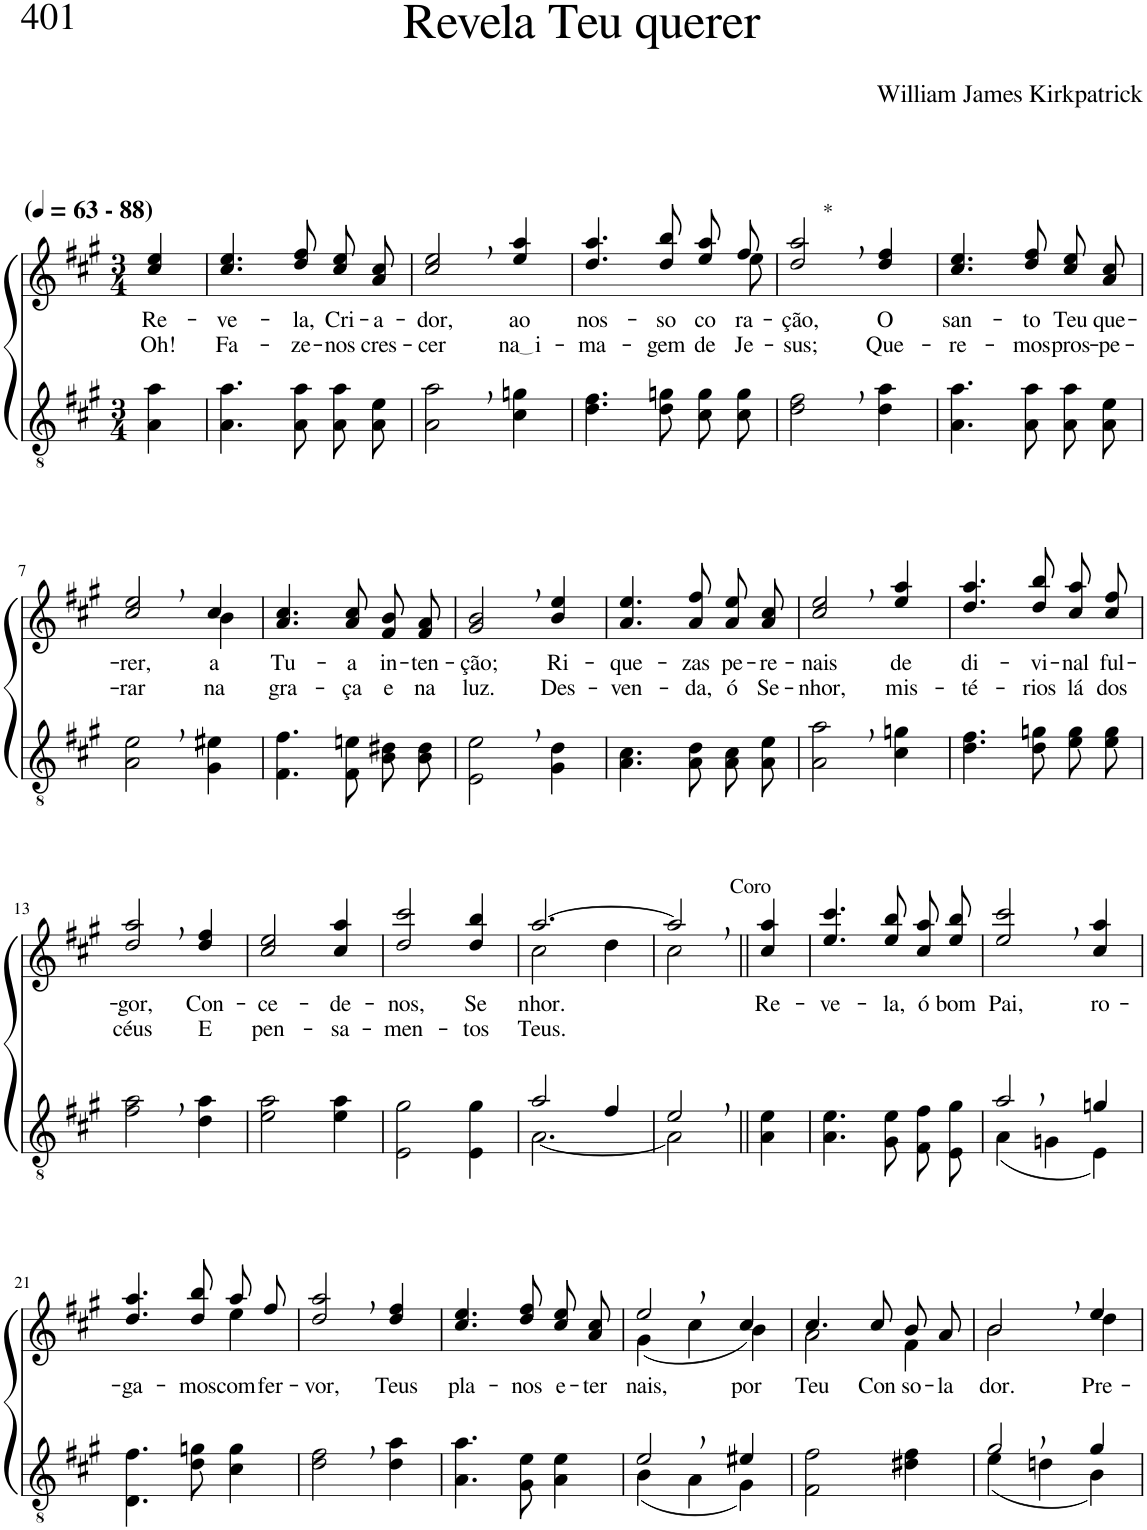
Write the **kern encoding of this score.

**kern	**kern	**text	**text
*part2	*part1	*part1	*part1
*staff2	*staff1	*staff1	*staff1
*I"Parte III e IV	*I"Parte I e II	*	*
*clefGv2	*clefG2	*	*
*Trd5c9	*Trd5c9	*	*
*k[f#c#g#]	*k[f#c#g#]	*	*
*M3/4	*M3/4	*	*
*MM63	*MM63	*	*
=1	=1	=1	=1
!	!LO:TX:a:B:t=(	!	!
!	!LO:TX:a:B:t=- 88)	!	!
!	!	!LO:LY:b	!LO:LY:b
4A\ 4a\	4cc#/ 4ee/	Re-	Oh!
=2	=2	=2	=2
!	!	!LO:LY:b	!LO:LY:b
4.A\ 4.a\	4.cc#/ 4.ee/	-ve-	Fa-
!	!	!LO:LY:b	!LO:LY:b
8A\ 8a\	8dd/ 8ff#/	-la,	-ze-
!	!	!LO:LY:b	!LO:LY:b
8A\ 8a\L	8cc#\ 8ee\L	Cri-	-nos
!	!	!LO:LY:b	!LO:LY:b
8A\ 8e\J	8a\ 8cc#\J	-a-	cres-
=3	=3	=3	=3
!	!	!LO:LY:b	!LO:LY:b
2A\, 2a\,	2cc#/, 2ee/,	-dor,	-cer
!	!	!LO:LY:b	!LO:LY:b
4c#\ 4gn\	4ee/ 4aa/	ao	na i
=4	=4	=4	=4
!	!	!LO:LY:b	!LO:LY:b
*	*^	*	*
4.d\ 4.f#\	4.dd/ 4.aa/	8ryy	nos-	-ma-
!	!	!	!LO:LY:b	!LO:LY:b
*	*v	*v	*	*
8d\ 8gn\	8dd/ 8bb/	-so	-gem
!	!	!LO:LY:b	!LO:LY:b
8c#\ 8g\L	8ee\ 8aa\L	co-	de
*	*^	*	*
!	!	!	!LO:LY:b	!LO:LY:b
8c#\ 8g\J	8ff#\J	8ee\	-ra-	Je-
=5	=5	=5	=5	=5
!	!LO:TX:a:t=*	!	!	!
!	!	!	!LO:LY:b	!LO:LY:b
*	*v	*v	*	*
2d\, 2f#\,	2dd/, 2aa/,	-ção,	-sus;
!	!	!LO:LY:b	!LO:LY:b
4d\ 4a\	4dd/ 4ff#/	O	Que-
=6	=6	=6	=6
!	!	!LO:LY:b	!LO:LY:b
4.A\ 4.a\	4.cc#/ 4.ee/	san-	-re-
!	!	!LO:LY:b	!LO:LY:b
8A\ 8a\	8dd/ 8ff#/	-to	-mos
!	!	!LO:LY:b	!LO:LY:b
8A\ 8a\L	8cc#\ 8ee\L	Teu	pros-
!	!	!LO:LY:b	!LO:LY:b
8A\ 8e\J	8a\ 8cc#\J	que-	-pe-
!!LO:LB:g=z
=7	=7	=7	=7
!	!	!LO:LY:b	!LO:LY:b
*	*^	*	*
2A\, 2e\,	2cc#/, 2ee/,	2ryy	-rer,	-rar
!	!	!	!LO:LY:b	!LO:LY:b
4G#\ 4e#X\	4cc#/	4b\	a	na
=8	=8	=8	=8	=8
!	!	!	!LO:LY:b	!LO:LY:b
*	*v	*v	*	*
4.F#\ 4.f#\	4.a/ 4.cc#/	Tu-	gra-
!	!	!LO:LY:b	!LO:LY:b
8F#\ 8en\	8a/ 8cc#/	-a	-ça
!	!	!LO:LY:b	!LO:LY:b
8B\ 8d#X\L	8f#/ 8b/L	in-	e
!	!	!LO:LY:b	!LO:LY:b
8B\ 8d#\J	8f#/ 8a/J	-ten-	na
=9	=9	=9	=9
!	!	!LO:LY:b	!LO:LY:b
2E\, 2e\,	2g#/, 2b/,	-ção;	luz.
!	!	!LO:LY:b	!LO:LY:b
4G#\ 4d\	4b/ 4ee/	Ri-	Des-
=10	=10	=10	=10
!	!	!LO:LY:b	!LO:LY:b
4.A\ 4.c#\	4.a/ 4.ee/	-que-	-ven-
!	!	!LO:LY:b	!LO:LY:b
8A\ 8d\	8a/ 8ff#/	-zas	-da,
!	!	!LO:LY:b	!LO:LY:b
8A\ 8c#\L	8a\ 8ee\L	pe-	ó
!	!	!LO:LY:b	!LO:LY:b
8A\ 8e\J	8a\ 8cc#\J	-re-	Se-
=11	=11	=11	=11
!	!	!LO:LY:b	!LO:LY:b
2A\, 2a\,	2cc#/, 2ee/,	-nais	-nhor,
!	!	!LO:LY:b	!LO:LY:b
4c#\ 4gn\	4ee/ 4aa/	de	mis-
=12	=12	=12	=12
!	!	!LO:LY:b	!LO:LY:b
4.d\ 4.f#\	4.dd/ 4.aa/	di-	-té-
!	!	!LO:LY:b	!LO:LY:b
8d\ 8gn\	8dd/ 8bb/	-vi-	-rios
!	!	!LO:LY:b	!LO:LY:b
8e\ 8g\L	8cc#\ 8aa\L	-nal	lá
!	!	!LO:LY:b	!LO:LY:b
8e\ 8g\J	8cc#\ 8ff#\J	ful-	dos
!!LO:LB:g=z
=13	=13	=13	=13
!	!	!LO:LY:b	!LO:LY:b
2f#\, 2a\,	2dd/, 2aa/,	-gor,	céus
!	!	!LO:LY:b	!LO:LY:b
4d\ 4a\	4dd/ 4ff#/	Con-	E
=14	=14	=14	=14
!	!	!LO:LY:b	!LO:LY:b
2e\ 2a\	2cc#/ 2ee/	-ce-	pen-
!	!	!LO:LY:b	!LO:LY:b
4e\ 4a\	4cc#/ 4aa/	-de-	-sa-
=15	=15	=15	=15
!	!	!LO:LY:b	!LO:LY:b
2E\ 2g#\	2dd/ 2ccc#/	-nos,	-men-
!	!	!LO:LY:b	!LO:LY:b
4E\ 4g#\	4dd/ 4bb/	Se-	-tos
=16	=16	=16	=16
*^	*^	*	*
!	!	!	!	!LO:LY:b	!LO:LY:b
2a/	[2.A\	[2.aa/	2cc#\	-nhor.	Teus.
4f#/	.	.	4dd\	.	.
=17	=17	=17	=17	=17	=17
!	!	!LO:TX:a:t=Coro	!	!	!
2e,/	2A\]	2aa,/]	2cc#\	.	.
=18||	=18||	=18||	=18||	=18||	=18||
!	!	!	!	!LO:LY:b	!
*v	*v	*	*	*	*
*	*v	*v	*	*
4A\ 4e\	4cc#/ 4aa/	Re-	.
=19	=19	=19	=19
!	!	!LO:LY:b	!
4.A\ 4.e\	4.ee/ 4.ccc#/	-ve-	.
!	!	!LO:LY:b	!
8G#\ 8e\	8ee/ 8bb/	-la,	.
!	!	!LO:LY:b	!
8F#\ 8f#\L	8cc#\ 8aa\L	ó	.
!	!	!LO:LY:b	!
8E\ 8g#\J	8ee\ 8bb\J	bom	.
=20	=20	=20	=20
*^	*	*	*
!	!	!	!LO:LY:b	!
2a,/	(4A\	2ee/, 2ccc#/,	-Pai,	.
.	4Gn\	.	.	.
!	!	!	!LO:LY:b	!
4gn/	4E\)	4cc#/ 4aa/	ro-	.
!!LO:LB:g=z
=21	=21	=21	=21	=21
!	!	!	!LO:LY:b	!
*v	*v	*^	*	*
4.D\ 4.f#\	4.dd/ 4.aa/	2ryy	-ga-	.
!	!	!	!LO:LY:b	!
8d\ 8gn\	8dd/ 8bb/	.	-mos	.
!	!	!	!LO:LY:b	!
4c#\ 4g\	8aa/L	4ee\	com	.
!	!	!	!LO:LY:b	!
.	8ff#/J	.	fer-	.
*	*v	*v	*	*
=22	=22	=22	=22
!	!	!LO:LY:b	!
2d\, 2f#\,	2dd/, 2aa/,	-vor,	.
!	!	!LO:LY:b	!
4d\ 4a\	4dd/ 4ff#/	Teus	.
=23	=23	=23	=23
!	!	!LO:LY:b	!
4.A\ 4.a\	4.cc#/ 4.ee/	pla-	.
!	!	!LO:LY:b	!
8G#\ 8e\	8dd/ 8ff#/	-nos	.
!	!	!LO:LY:b	!
4A\ 4e\	8cc#\ 8ee\L	e-	.
!	!	!LO:LY:b	!
.	8a\ 8cc#\J	-ter-	.
=24	=24	=24	=24
*^	*^	*	*
!	!	!	!	!LO:LY:b	!
2e,/	(4B\	2ee,/	4g#\	-nais,	.
.	4A\	.	4cc#\	.	.
!	!	!	!	!LO:LY:b	!
4e#X/	4G#\)	(4cc#/	4b\	por	.
=25	=25	=25	=25	=25	=25
!	!	!	!	!LO:LY:b	!
*v	*v	*	*	*	*
2F#\ 2f#\	4.cc#/	2a\	Teu	.
!	!	!	!LO:LY:b	!
.	8cc#/	.	Con-	.
!	!	!	!LO:LY:b	!
4d#X\ 4f#\	8b/L	4f#\	-so-	.
!	!	!	!LO:LY:b	!
.	8a/J	.	-la-	.
=26	=26	=26	=26	=26
*^	*	*	*	*
!	!	!	!	!LO:LY:b	!
2g#,/	(4e\	2b,/	2b\	-dor.	.
.	4dn\	.	.	.	.
!	!	!	!	!LO:LY:b	!
4g#/	4B\)	4ee/	4dd\	Pre-	.
*v	*v	*	*	*	*
*	*v	*v	*	*
=	=	=	=
*-	*-	*-	*-
